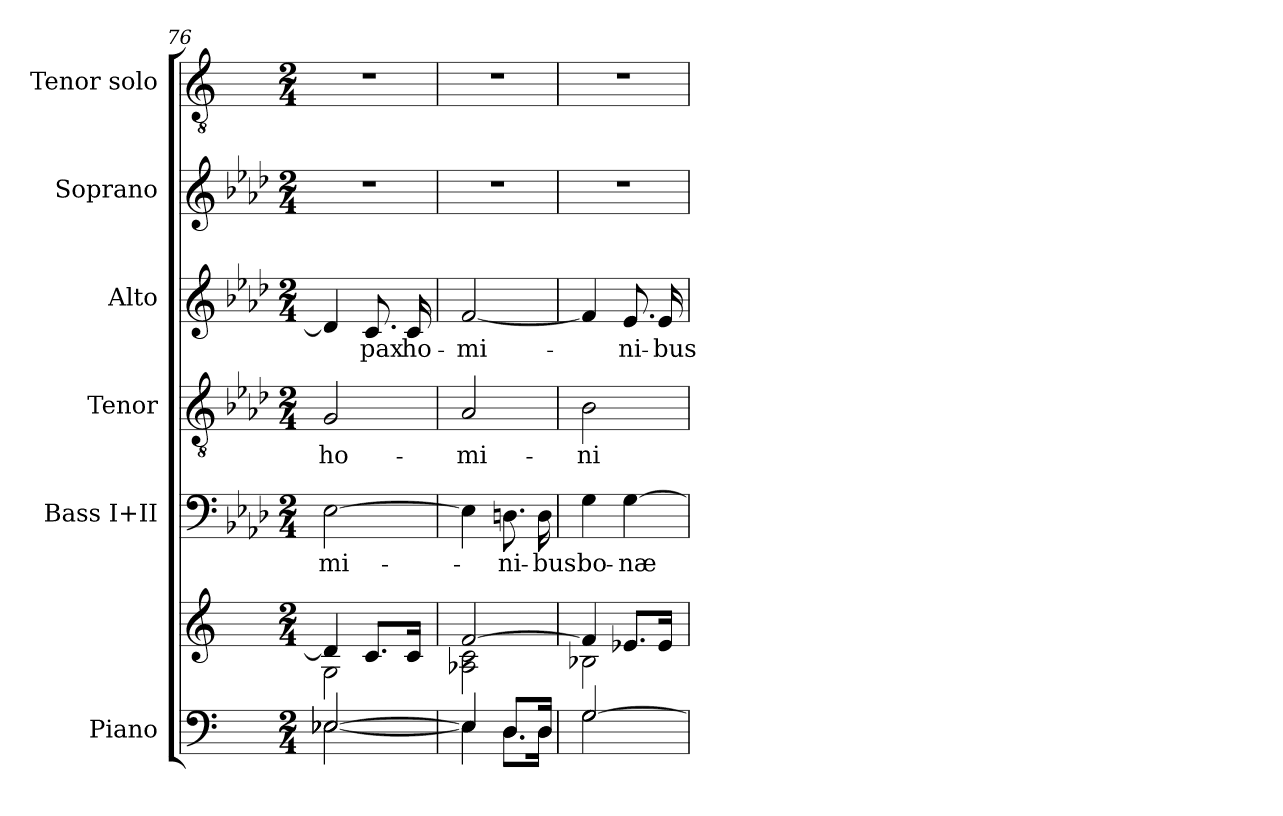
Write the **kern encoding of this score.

**kern	**kern	**kern	**text	**kern	**text	**kern	**text	**kern	**kern
*part6	*part6	*part5	*part5	*part4	*part4	*part3	*part3	*part2	*part1
*staff7	*staff6	*staff5	*staff5	*staff4	*staff4	*staff3	*staff3	*staff2	*staff1
*I"Piano	*	*I"Bass I+II	*	*I"Tenor	*	*I"Alto	*	*I"Soprano	*I"Tenor solo
*I'Pno.	*	*I'B.I+II	*	*I'T.	*	*I'A.	*	*I'S.	*I'T.s
*clefF4	*clefG2	*clefF4	*	*clefGv2	*	*clefG2	*	*clefG2	*clefGv2
*k[]	*k[]	*k[b-e-a-d-]	*	*k[b-e-a-d-]	*	*k[b-e-a-d-]	*	*k[b-e-a-d-]	*k[]
*M2/4	*M2/4	*M2/4	*	*M2/4	*	*M2/4	*	*M2/4	*M2/4
=76	=76	=76	=76	=76	=76	=76	=76	=76	=76
*^	*^	*	*	*	*	*	*	*	*
[2E-X\	[2E-/	4d/]	2G\	[2E-\	-mi-	2G/	ho-	4d/]	.	2r	2r
.	.	8.c/L	.	.	.	.	.	8.c/	pax	.	.
.	.	16c/Jk	.	.	.	.	.	16c/	ho-	.	.
=77	=77	=77	=77	=77	=77	=77	=77	=77	=77	=77	=77
4E-\]	4E-/]	[2f/	2A-X\ 2c\	4E-\]	.	2A-/	-mi-	[2f/	-mi-	2r	2r
8.D\L	8.D/L	.	.	8.Dn\	-ni-	.	.	.	.	.	.
16D\Jk	16D/Jk	.	.	16D\	-bus	.	.	.	.	.	.
=78	=78	=78	=78	=78	=78	=78	=78	=78	=78	=78	=78
[2G\	2G/	4f/]	2B-X\	4G\	bo-	2B-\	-ni-	4f/]	.	2r	2r
.	.	8.e-X/L	.	[4G\	-næ	.	.	8.e-/	-ni-	.	.
.	.	16e-/Jk	.	.	.	.	.	16e-/	-bus	.	.
*v	*v	*	*	*	*	*	*	*	*	*	*
*	*v	*v	*	*	*	*	*	*	*	*
=	=	=	=	=	=	=	=	=	=
*-	*-	*-	*-	*-	*-	*-	*-	*-	*-
